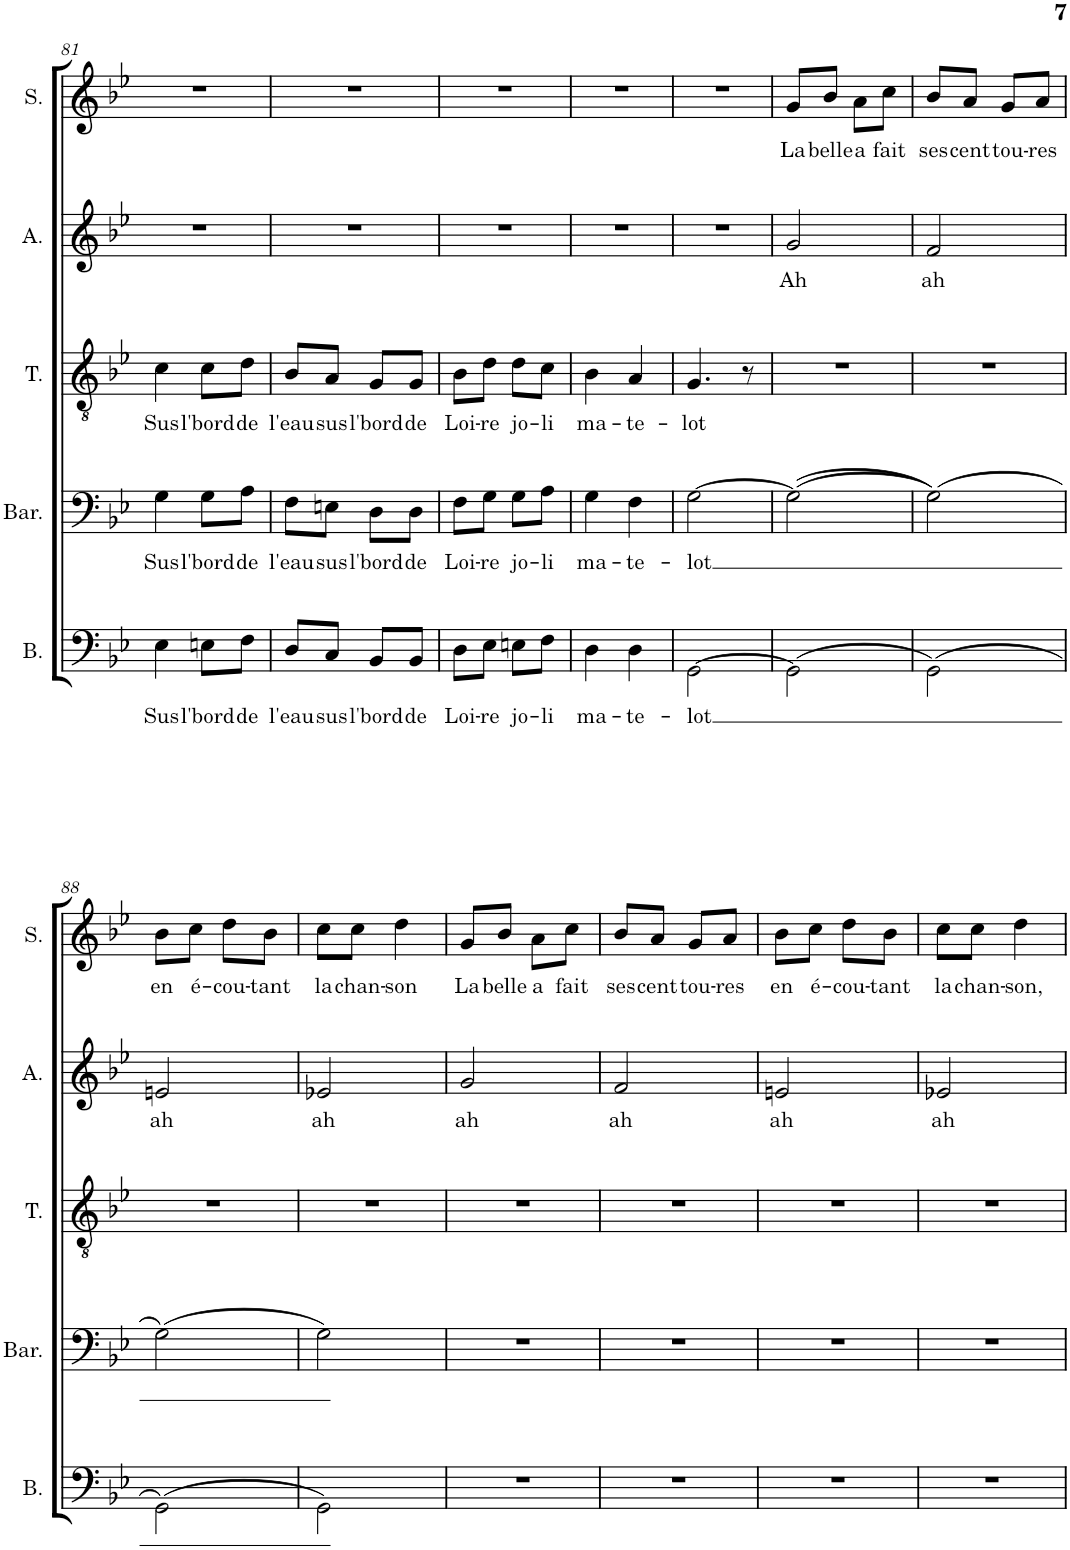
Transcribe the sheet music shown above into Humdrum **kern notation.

**kern	**text	**kern	**text	**kern	**text	**kern	**text	**kern	**text
*part5	*part5	*part4	*part4	*part3	*part3	*part2	*part2	*part1	*part1
*staff5	*staff5	*staff4	*staff4	*staff3	*staff3	*staff2	*staff2	*staff1	*staff1
*I"Bass	*	*I"Baryton	*	*I"Tenor	*	*I"Alto	*	*I"Soprano	*
*I'B.	*	*I'Bar.	*	*I'T.	*	*I'A.	*	*I'S.	*
!!LO:PB:g=z
*clefF4	*	*clefF4	*	*clefGv2	*	*clefG2	*	*clefG2	*
*k[b-e-]	*	*k[b-e-]	*	*k[b-e-]	*	*k[b-e-]	*	*k[b-e-]	*
*M2/4	*	*M2/4	*	*M2/4	*	*M2/4	*	*M2/4	*
=81	=81	=81	=81	=81	=81	=81	=81	=81	=81
!	!LO:LY:b	!	!LO:LY:b	!	!LO:LY:b	!	!	!	!
4E-\	Sus	4G\	Sus	4c\	Sus	2r	.	2r	.
!	!LO:LY:b	!	!LO:LY:b	!	!LO:LY:b	!	!	!	!
8En\L	l'bord	8G\L	l'bord	8c\L	l'bord	.	.	.	.
!	!LO:LY:b	!	!LO:LY:b	!	!LO:LY:b	!	!	!	!
8F\J	de	8A\J	de	8d\J	de	.	.	.	.
=82	=82	=82	=82	=82	=82	=82	=82	=82	=82
!	!LO:LY:b	!	!LO:LY:b	!	!LO:LY:b	!	!	!	!
8D/L	l'eau	8F\L	l'eau	8B-/L	l'eau	2r	.	2r	.
!	!LO:LY:b	!	!LO:LY:b	!	!LO:LY:b	!	!	!	!
8C/J	sus	8En\J	sus	8A/J	sus	.	.	.	.
!	!LO:LY:b	!	!LO:LY:b	!	!LO:LY:b	!	!	!	!
8BB-/L	l'bord	8D\L	l'bord	8G/L	l'bord	.	.	.	.
!	!LO:LY:b	!	!LO:LY:b	!	!LO:LY:b	!	!	!	!
8BB-/J	de	8D\J	de	8G/J	de	.	.	.	.
=83	=83	=83	=83	=83	=83	=83	=83	=83	=83
!	!LO:LY:b	!	!LO:LY:b	!	!LO:LY:b	!	!	!	!
8D\L	Loi-	8F\L	Loi-	8B-\L	Loi-	2r	.	2r	.
!	!LO:LY:b	!	!LO:LY:b	!	!LO:LY:b	!	!	!	!
8E-\J	-re	8G\J	-re	8d\J	-re	.	.	.	.
!	!LO:LY:b	!	!LO:LY:b	!	!LO:LY:b	!	!	!	!
8En\L	jo-	8G\L	jo-	8d\L	jo-	.	.	.	.
!	!LO:LY:b	!	!LO:LY:b	!	!LO:LY:b	!	!	!	!
8F\J	-li	8A\J	-li	8c\J	-li	.	.	.	.
=84	=84	=84	=84	=84	=84	=84	=84	=84	=84
!	!LO:LY:b	!	!LO:LY:b	!	!LO:LY:b	!	!	!	!
4D\	ma-	4G\	ma-	4B-\	ma-	2r	.	2r	.
!	!LO:LY:b	!	!LO:LY:b	!	!LO:LY:b	!	!	!	!
4D\	-te-	4F\	-te-	4A/	-te-	.	.	.	.
=85	=85	=85	=85	=85	=85	=85	=85	=85	=85
!	!LO:LY:b	!	!LO:LY:b	!	!LO:LY:b	!	!	!	!
[>2GG\	-lot	[>2G\	-lot	4.G/	-lot	2r	.	2r	.
.	.	.	.	8r	.	.	.	.	.
=86	=86	=86	=86	=86	=86	=86	=86	=86	=86
!	!	!	!	!	!	!	!LO:LY:b	!	!LO:LY:b
(2GG\]	.	((2G\]	.	2r	.	2g/	Ah	8g/L	La
!	!	!	!	!	!	!	!	!	!LO:LY:b
.	.	.	.	.	.	.	.	8b-/J	belle
!	!	!	!	!	!	!	!	!	!LO:LY:b
.	.	.	.	.	.	.	.	8a\L	a
!	!	!	!	!	!	!	!	!	!LO:LY:b
.	.	.	.	.	.	.	.	8cc\J	fait
=87	=87	=87	=87	=87	=87	=87	=87	=87	=87
!	!	!	!	!	!	!	!LO:LY:b	!	!LO:LY:b
(2GG\)	.	(2G\))	.	2r	.	2f/	ah	8b-/L	ses
!	!	!	!	!	!	!	!	!	!LO:LY:b
.	.	.	.	.	.	.	.	8a/J	cent
!	!	!	!	!	!	!	!	!	!LO:LY:b
.	.	.	.	.	.	.	.	8g/L	tou-
!	!	!	!	!	!	!	!	!	!LO:LY:b
.	.	.	.	.	.	.	.	8a/J	-res
!!LO:LB:g=z
=88	=88	=88	=88	=88	=88	=88	=88	=88	=88
!	!	!	!	!	!	!	!LO:LY:b	!	!LO:LY:b
(2GG\)	.	(2G\)	.	2r	.	2en/	ah	8b-\L	en
!	!	!	!	!	!	!	!	!	!LO:LY:b
.	.	.	.	.	.	.	.	8cc\J	é-
!	!	!	!	!	!	!	!	!	!LO:LY:b
.	.	.	.	.	.	.	.	8dd\L	-cou-
!	!	!	!	!	!	!	!	!	!LO:LY:b
.	.	.	.	.	.	.	.	8b-\J	-tant
=89	=89	=89	=89	=89	=89	=89	=89	=89	=89
!	!	!	!	!	!	!	!LO:LY:b	!	!LO:LY:b
2GG\)	.	2G\)	.	2r	.	2e-X/	ah	8cc\L	la
!	!	!	!	!	!	!	!	!	!LO:LY:b
.	.	.	.	.	.	.	.	8cc\J	chan-
!	!	!	!	!	!	!	!	!	!LO:LY:b
.	.	.	.	.	.	.	.	4dd\	-son
=90	=90	=90	=90	=90	=90	=90	=90	=90	=90
!	!	!	!	!	!	!	!LO:LY:b	!	!LO:LY:b
2r	.	2r	.	2r	.	2g/	ah	8g/L	La
!	!	!	!	!	!	!	!	!	!LO:LY:b
.	.	.	.	.	.	.	.	8b-/J	belle
!	!	!	!	!	!	!	!	!	!LO:LY:b
.	.	.	.	.	.	.	.	8a\L	a
!	!	!	!	!	!	!	!	!	!LO:LY:b
.	.	.	.	.	.	.	.	8cc\J	fait
=91	=91	=91	=91	=91	=91	=91	=91	=91	=91
!	!	!	!	!	!	!	!LO:LY:b	!	!LO:LY:b
2r	.	2r	.	2r	.	2f/	ah	8b-/L	ses
!	!	!	!	!	!	!	!	!	!LO:LY:b
.	.	.	.	.	.	.	.	8a/J	cent
!	!	!	!	!	!	!	!	!	!LO:LY:b
.	.	.	.	.	.	.	.	8g/L	tou-
!	!	!	!	!	!	!	!	!	!LO:LY:b
.	.	.	.	.	.	.	.	8a/J	-res
=92	=92	=92	=92	=92	=92	=92	=92	=92	=92
!	!	!	!	!	!	!	!LO:LY:b	!	!LO:LY:b
2r	.	2r	.	2r	.	2en/	ah	8b-\L	en
!	!	!	!	!	!	!	!	!	!LO:LY:b
.	.	.	.	.	.	.	.	8cc\J	é-
!	!	!	!	!	!	!	!	!	!LO:LY:b
.	.	.	.	.	.	.	.	8dd\L	-cou-
!	!	!	!	!	!	!	!	!	!LO:LY:b
.	.	.	.	.	.	.	.	8b-\J	-tant
=93	=93	=93	=93	=93	=93	=93	=93	=93	=93
!	!	!	!	!	!	!	!LO:LY:b	!	!LO:LY:b
2r	.	2r	.	2r	.	2e-X/	ah	8cc\L	la
!	!	!	!	!	!	!	!	!	!LO:LY:b
.	.	.	.	.	.	.	.	8cc\J	chan-
!	!	!	!	!	!	!	!	!	!LO:LY:b
.	.	.	.	.	.	.	.	4dd\	-son,
=	=	=	=	=	=	=	=	=	=
*-	*-	*-	*-	*-	*-	*-	*-	*-	*-
